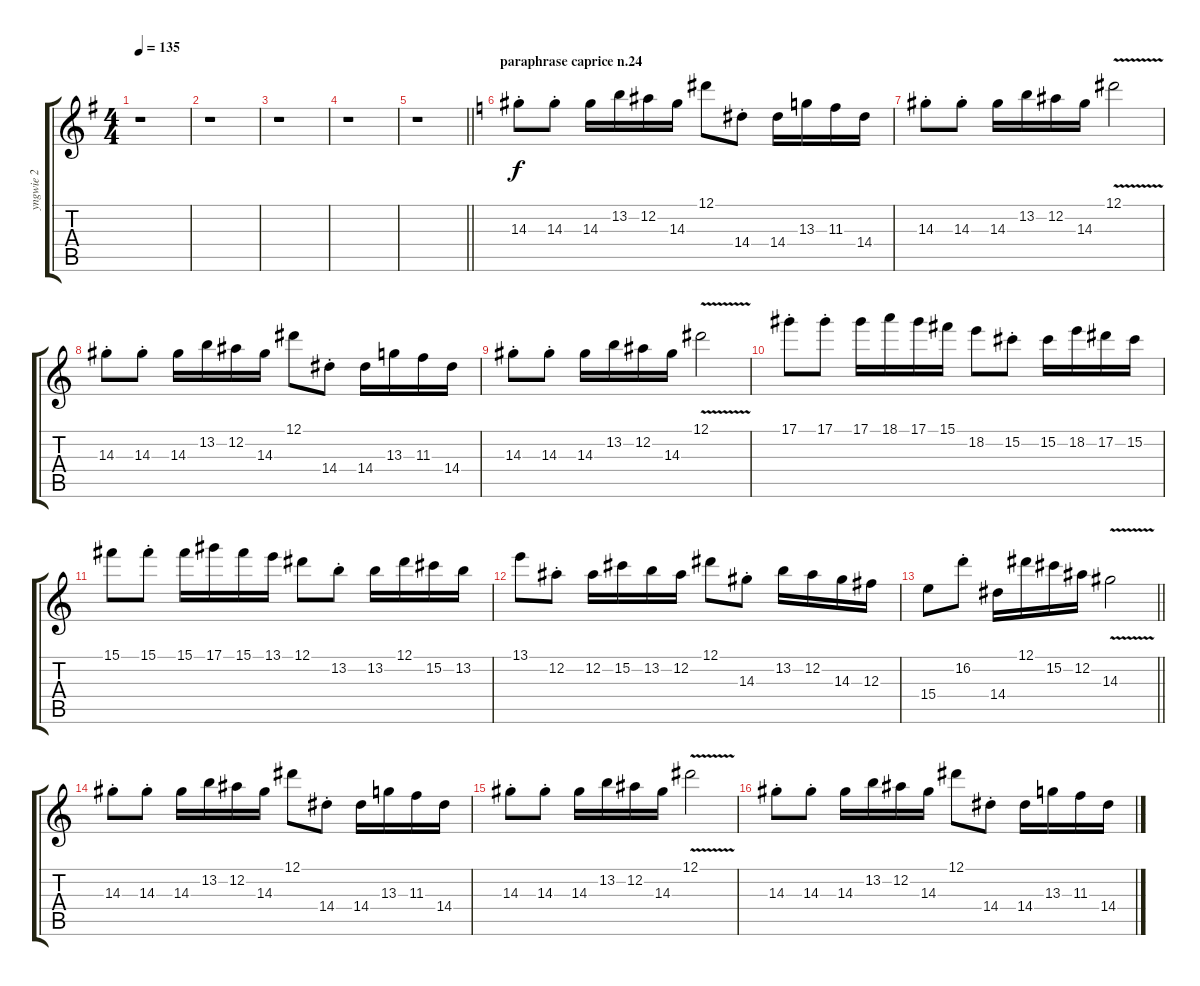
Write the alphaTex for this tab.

\track ("yngwie 2" "yngwie 2") {instrument overdrivenguitar}
\staff {score tabs}
\tuning (Eb4 Bb3 Gb3 Db3 Ab2 Eb2) {hide}
\ts (4 4)
\tempo 135
\clef g2
\ks eminor
r.1{dy f} |
r.1 |
r.1 |
r.1 |
\barLineRight lightlight
r.1 |
\section ("" "paraphrase caprice n.24")
\ks aminor
14.3{st}.8 14.3{st}.8 14.3.16 13.2.16 12.2.16 14.3.16 12.1.8 14.4{st}.8 14.4.16 13.3.16 11.3.16 14.4.16 |
14.3{st}.8 14.3{st}.8 14.3.16 13.2.16 12.2.16 14.3.16 12.1{v}.2 |
14.3{st}.8 14.3{st}.8 14.3.16 13.2.16 12.2.16 14.3.16 12.1.8 14.4{st}.8 14.4.16 13.3.16 11.3.16 14.4.16 |
14.3{st}.8 14.3{st}.8 14.3.16 13.2.16 12.2.16 14.3.16 12.1{v}.2 |
17.1{st}.8 17.1{st}.8 17.1.16 18.1.16 17.1.16 15.1.16 18.2.8 15.2{st}.8 15.2.16 18.2.16 17.2.16 15.2.16 |
15.1.8 15.1{st}.8 15.1.16 17.1.16 15.1.16 13.1.16 12.1.8 13.2{st}.8 13.2.16 12.1.16 15.2.16 13.2.16 |
13.1.8 12.2{st}.8 12.2.16 15.2.16 13.2.16 12.2.16 12.1.8 14.3{st}.8 13.2.16 12.2.16 14.3.16 12.3.16 |
\barLineRight lightlight
15.4.8 16.2{st}.8 14.4.16 12.1.16 15.2.16 12.2.16 14.3{v}.2 |
\section ("" "")
14.3{st}.8 14.3{st}.8 14.3.16 13.2.16 12.2.16 14.3.16 12.1.8 14.4{st}.8 14.4.16 13.3.16 11.3.16 14.4.16 |
14.3{st}.8 14.3{st}.8 14.3.16 13.2.16 12.2.16 14.3.16 12.1{v}.2 |
14.3{st}.8 14.3{st}.8 14.3.16 13.2.16 12.2.16 14.3.16 12.1.8 14.4{st}.8 14.4.16 13.3.16 11.3.16 14.4.16
